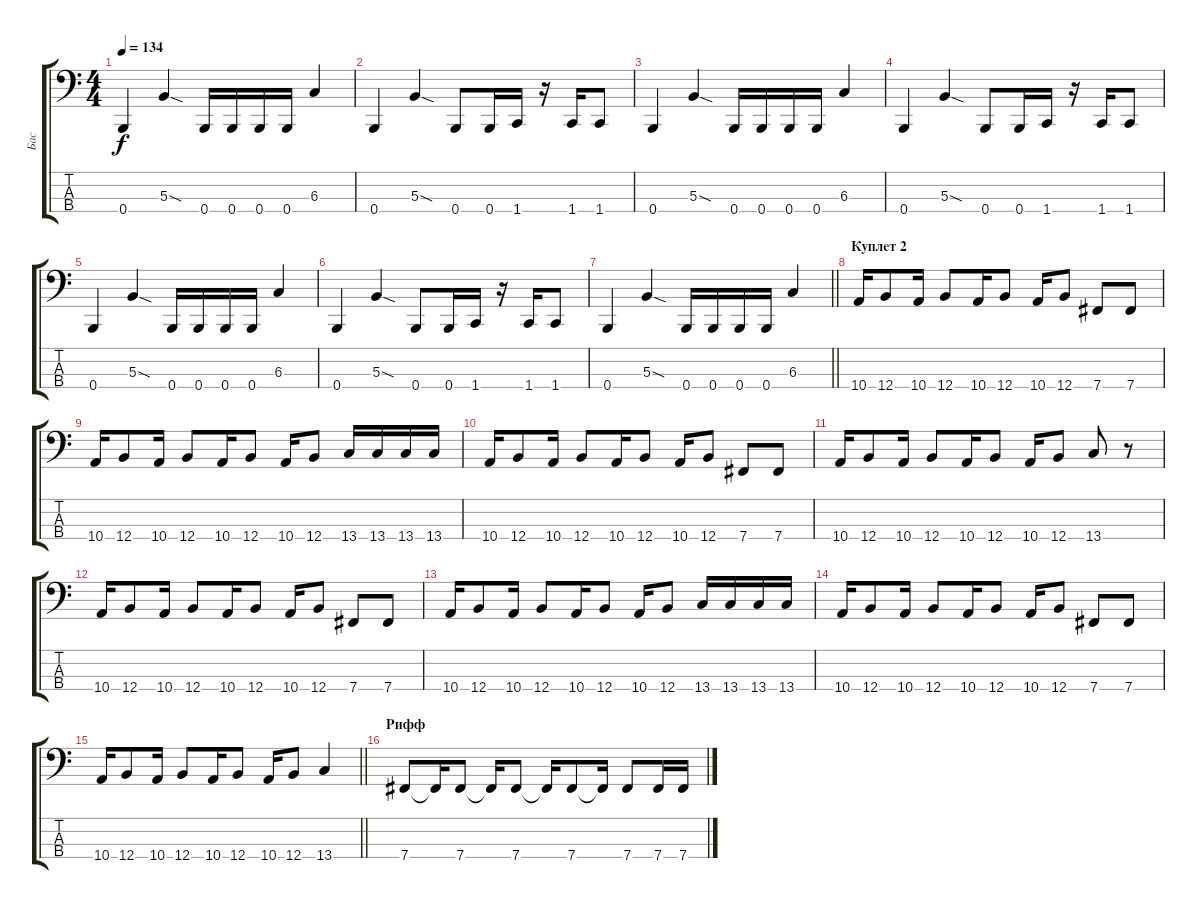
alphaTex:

\track ("Бас" "Бас") {instrument electricbasspick}
\staff {score tabs}
\tuning (E2 B1 Gb1 B0) {hide}
\ts (4 4)
\tempo 134
\clef f4
\ks c
0.4.4{dy f} 5.3{sod}.4 0.4.16 0.4.16 0.4.16 0.4.16 6.3.4 |
0.4.4 5.3{sod}.4 0.4.8 0.4.16 1.4.16 r.16 1.4.16 1.4.8 |
0.4.4 5.3{sod}.4 0.4.16 0.4.16 0.4.16 0.4.16 6.3.4 |
0.4.4 5.3{sod}.4 0.4.8 0.4.16 1.4.16 r.16 1.4.16 1.4.8 |
0.4.4 5.3{sod}.4 0.4.16 0.4.16 0.4.16 0.4.16 6.3.4 |
0.4.4 5.3{sod}.4 0.4.8 0.4.16 1.4.16 r.16 1.4.16 1.4.8 |
\barLineRight lightlight
0.4.4 5.3{sod}.4 0.4.16 0.4.16 0.4.16 0.4.16 6.3.4 |
\section ("" "Куплет 2")
10.4.16 12.4.8 10.4.16 12.4.8 10.4.16 12.4.8 10.4.16 12.4.8 7.4.8 7.4.8 |
10.4.16 12.4.8 10.4.16 12.4.8 10.4.16 12.4.8 10.4.16 12.4.8 13.4.16 13.4.16 13.4.16 13.4.16 |
10.4.16 12.4.8 10.4.16 12.4.8 10.4.16 12.4.8 10.4.16 12.4.8 7.4.8 7.4.8 |
10.4.16 12.4.8 10.4.16 12.4.8 10.4.16 12.4.8 10.4.16 12.4.8 13.4.8 r.8 |
10.4.16 12.4.8 10.4.16 12.4.8 10.4.16 12.4.8 10.4.16 12.4.8 7.4.8 7.4.8 |
10.4.16 12.4.8 10.4.16 12.4.8 10.4.16 12.4.8 10.4.16 12.4.8 13.4.16 13.4.16 13.4.16 13.4.16 |
10.4.16 12.4.8 10.4.16 12.4.8 10.4.16 12.4.8 10.4.16 12.4.8 7.4.8 7.4.8 |
\barLineRight lightlight
10.4.16 12.4.8 10.4.16 12.4.8 10.4.16 12.4.8 10.4.16 12.4.8 13.4.4 |
\section ("" "Рифф")
7.4.8 7.4{t}.16 7.4.8 7.4{t}.16 7.4.8 7.4{t}.16 7.4.8 7.4{t}.16 7.4.8 7.4.16 7.4.16
